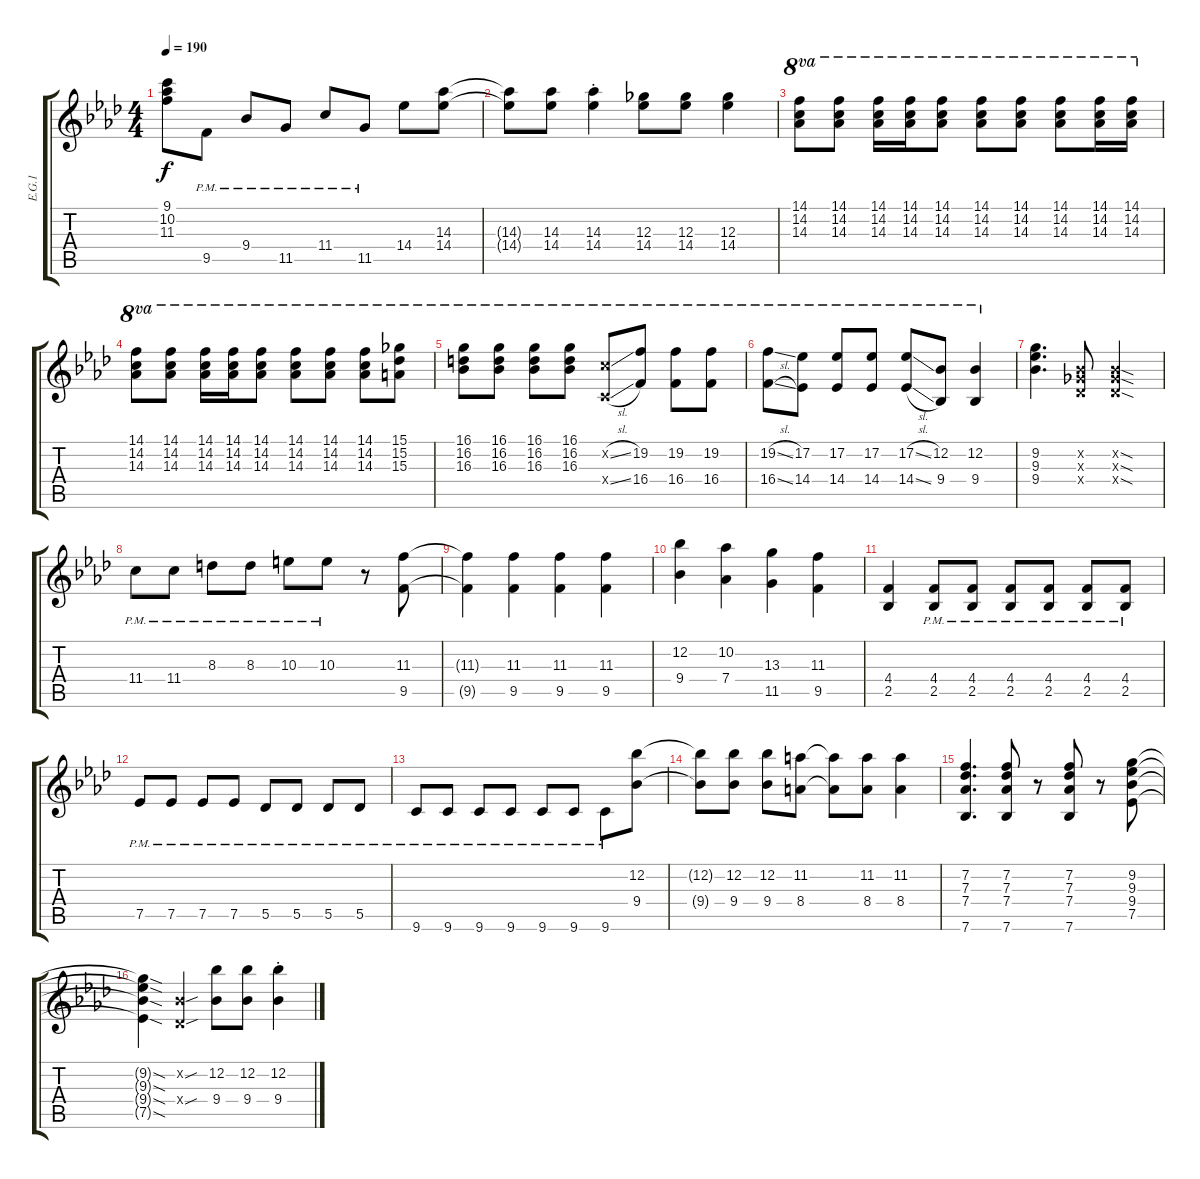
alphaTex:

\track ("E.G.1" "E.G.1") {instrument distortionguitar}
\staff {score tabs}
\tuning (Eb4 Bb3 Gb3 Db3 Ab2 Eb2) {hide}
\ts (4 4)
\tempo 190
\clef g2
\ks ab
(9.1{t} 10.2{t} 11.3{t}).8{dy f} 9.5{pm}.8 9.4{pm}.8 11.5{pm}.8 11.4{pm}.8 11.5{pm}.8 14.4.8 (14.3 14.4).8 |
(14.3{t} 14.4{t}).8 (14.3 14.4).8 (14.3{st} 14.4{st}).4 (12.3 14.4).8 (12.3 14.4).8 (12.3 14.4).4 |
(14.1 14.2 14.3).8{ot 8va} (14.1 14.2 14.3).8{ot 8va} (14.1 14.2 14.3).16{ot 8va} (14.1 14.2 14.3).16{ot 8va} (14.1 14.2 14.3).8{ot 8va} (14.1 14.2 14.3).8{ot 8va} (14.1 14.2 14.3).8{ot 8va} (14.1 14.2 14.3).8{ot 8va} (14.1 14.2 14.3).16{ot 8va} (14.1 14.2 14.3).16{ot 8va} |
(14.1 14.2 14.3).8{ot 8va} (14.1 14.2 14.3).8{ot 8va} (14.1 14.2 14.3).16{ot 8va} (14.1 14.2 14.3).16{ot 8va} (14.1 14.2 14.3).8{ot 8va} (14.1 14.2 14.3).8{ot 8va} (14.1 14.2 14.3).8{ot 8va} (14.1 14.2 14.3).8{ot 8va} (15.1 15.2 15.3).8{ot 8va} |
(16.1 16.2 16.3).8{ot 8va} (16.1 16.2 16.3).8{ot 8va} (16.1 16.2 16.3).8{ot 8va} (16.1 16.2 16.3).8{ot 8va} (14.2{sl x} 11.4{sl x}).8{ot 8va} (19.2 16.4).8{ot 8va} (19.2 16.4).8{ot 8va} (19.2 16.4).8{ot 8va} |
(19.2{sl} 16.4{sl}).8{ot 8va} (17.2 14.4).8{ot 8va} (17.2 14.4).8{ot 8va} (17.2 14.4).8{ot 8va} (17.2{sl} 14.4{sl}).8{ot 8va} (12.2 9.4).8{ot 8va} (12.2 9.4).4{ot 8va} |
(9.2 9.3 9.4).4{d} (0.2{x} 0.3{x} 0.4{x}).8 (0.2{sod x} 0.3{sod x} 0.4{sod x}).2 |
11.4{pm}.8 11.4{pm}.8 8.3{pm}.8 8.3{pm}.8 10.3{pm}.8 10.3{pm}.8 r.8 (11.3 9.5).8 |
(11.3{t} 9.5{t}).4 (11.3 9.5).4 (11.3 9.5).4 (11.3 9.5).4 |
(12.2 9.4).4 (10.2 7.4).4 (13.3 11.5).4 (11.3 9.5).4 |
(4.4 2.5).4 (4.4{pm} 2.5{pm}).8 (4.4{pm} 2.5{pm}).8 (4.4{pm} 2.5{pm}).8 (4.4{pm} 2.5{pm}).8 (4.4{pm} 2.5{pm}).8 (4.4{pm} 2.5{pm}).8 |
7.5{pm}.8 7.5{pm}.8 7.5{pm}.8 7.5{pm}.8 5.5{pm}.8 5.5{pm}.8 5.5{pm}.8 5.5{pm}.8 |
9.6{pm}.8 9.6{pm}.8 9.6{pm}.8 9.6{pm}.8 9.6{pm}.8 9.6{pm}.8 9.6{pm}.8 (12.2 9.4).8 |
(12.2{t} 9.4{t}).8 (12.2 9.4).8 (12.2 9.4).8 (11.2 8.4).8 (11.2{t} 8.4{t}).8 (11.2 8.4).8 (11.2 8.4).4 |
(7.2 7.3 7.4 7.6).4{d} (7.2 7.3 7.4 7.6).8 r.8 (7.2 7.3 7.4 7.6).8 r.8 (9.2 9.3 9.4 7.5).8 |
(9.2{sod t} 9.3{sod t} 9.4{sod t} 7.5{sod t}).4 (0.2{sou x} 0.4{sou x}).4 (12.2 9.4).8 (12.2 9.4).8 (12.2{st} 9.4{st}).4
